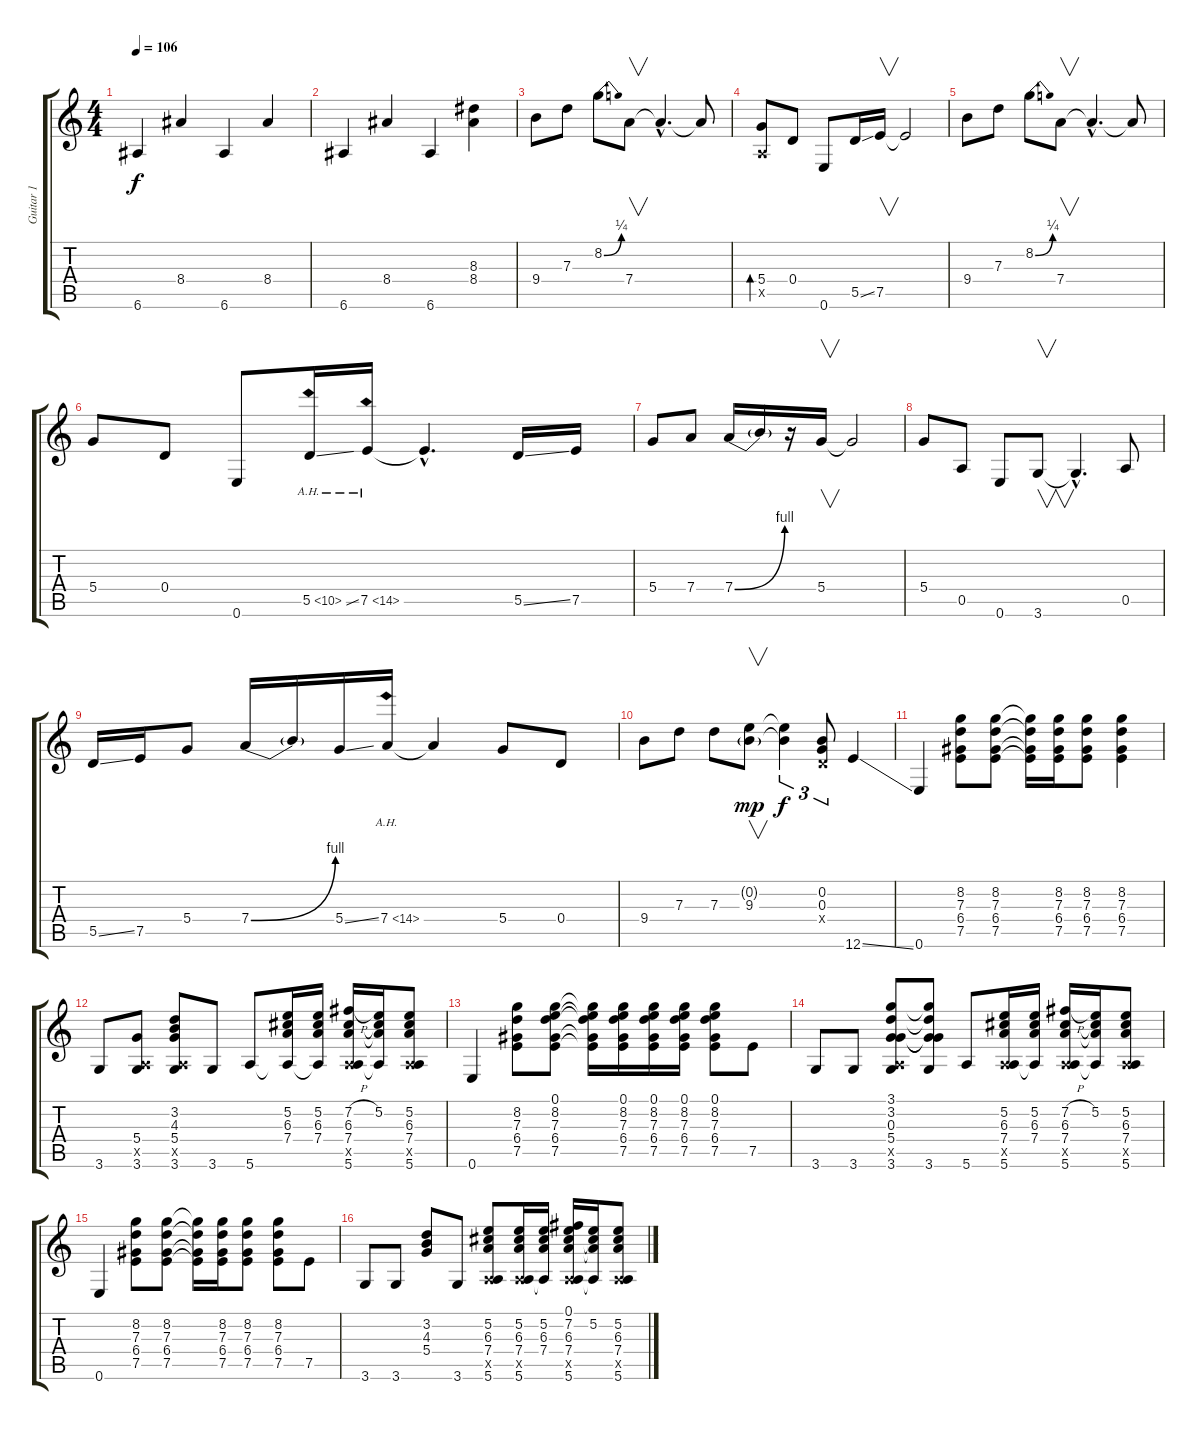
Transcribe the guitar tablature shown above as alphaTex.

\track ("Guitar 1" "Guitar 1") {instrument distortionguitar}
\staff {score tabs}
\tuning (E4 B3 G3 D3 A2 E2) {hide}
\ts (4 4)
\tempo 106
\clef g2
\ks c
6.6.4{dy f instrument distortionguitar} 8.4.4 6.6.4 8.4.4 |
6.6.4 8.4.4 6.6.4 (8.3 8.4).4 |
9.4.8 7.3.8 8.2{be (bend 0 0 60 1)}.8 7.4.8{v} 7.4{hac t}.4{d} 7.4{t}.8 |
(5.4 0.5{x}).8{bd 240} 0.4.8 0.6.8 5.5{ss}.16 7.5.16{v} 7.5{t}.2 |
9.4.8 7.3.8 8.2{be (bend 0 0 60 1)}.8 7.4.8{v} 7.4{hac t}.4{d} 7.4{t}.8 |
5.4.8 0.4.8 0.6.8 5.5{ah 5 ss}.16 7.5{ah 7}.16 7.5{hac t}.4{d} 5.5{ss}.16 7.5.16 |
5.4.8 7.4.8 7.4{be (bend 0 0 60 4)}.16 7.4{t}.16 r.16 5.4.16{v} 5.4{t}.2 |
5.4.8 0.5.8 0.6.8 3.6.8{v} 3.6{hac t}.4{d} 0.5.8 |
5.5{ss}.16 7.5.16 5.4.8 7.4{be (bend 0 0 60 4)}.16 7.4{t}.16 5.4{ss}.16 7.4{ah 7}.16 7.4{t}.4 5.4.8 0.4.8 |
9.4.8 7.3.8 7.3.8 (0.2{g} 9.3).8{v dy mp} (0.2{t} 9.3{t}).4{tu (3 2) dy f} (0.2 0.3 0.4{x}).8{tu (3 2)} 12.6{ss}.4 |
0.6.4 (8.2 7.3 6.4 7.5).8 (8.2 7.3 6.4 7.5).8 (8.2{t} 7.3{t} 6.4{t} 7.5{t}).16 (8.2 7.3 6.4 7.5).16 (8.2 7.3 6.4 7.5).8 (8.2 7.3 6.4 7.5).4 |
3.6.8 (5.4 0.5{x} 3.6).8 (3.2 4.3 5.4 0.5{x} 3.6).8 3.6.8 5.6.8 (5.2 6.3 7.4 5.6{t}).16 (5.2 6.3 7.4 5.6{t}).16 (7.2{h} 6.3 7.4 0.5{x} 5.6).16 (5.2 6.3{t} 7.4{t} 5.6{t}).16 (5.2 6.3 7.4 0.5{x} 5.6).8 |
0.6.4 (8.2 7.3 6.4 7.5).8 (0.1 8.2 7.3 6.4 7.5).8 (0.1{t} 8.2{t} 7.3{t} 6.4{t} 7.5{t}).16 (0.1 8.2 7.3 6.4 7.5).16 (0.1 8.2 7.3 6.4 7.5).16 (0.1 8.2 7.3 6.4 7.5).16 (0.1 8.2 7.3 6.4 7.5).8 7.5.8 |
3.6.8 3.6.8 (3.1 3.2 0.3 5.4 0.5{x} 3.6).8 (3.1{t} 3.2{t} 0.3{t} 5.4{t} 3.6).8 5.6.8 (5.2 6.3 7.4 0.5{x} 5.6).16 (5.2 6.3 7.4 5.6{t}).16 (7.2{h} 6.3 7.4 0.5{x} 5.6).16 (5.2 6.3{t} 7.4{t} 5.6{t}).16 (5.2 6.3 7.4 0.5{x} 5.6).8 |
0.6.4 (8.2 7.3 6.4 7.5).8 (8.2 7.3 6.4 7.5).8 (8.2{t} 7.3{t} 6.4{t} 7.5{t}).16 (8.2 7.3 6.4 7.5).16 (8.2 7.3 6.4 7.5).8 (8.2 7.3 6.4 7.5).8 7.5.8 |
3.6.8 3.6.8 (3.2 4.3 5.4).8 3.6.8 (5.2 6.3 7.4 0.5{x} 5.6).8 (5.2 6.3 7.4 0.5{x} 5.6).16 (5.2 6.3 7.4 5.6{t}).16 (0.1 7.2 6.3 7.4 0.5{x} 5.6).16 (5.2 6.3{t} 7.4{t} 5.6{t}).16 (5.2 6.3 7.4 0.5{x} 5.6).8
